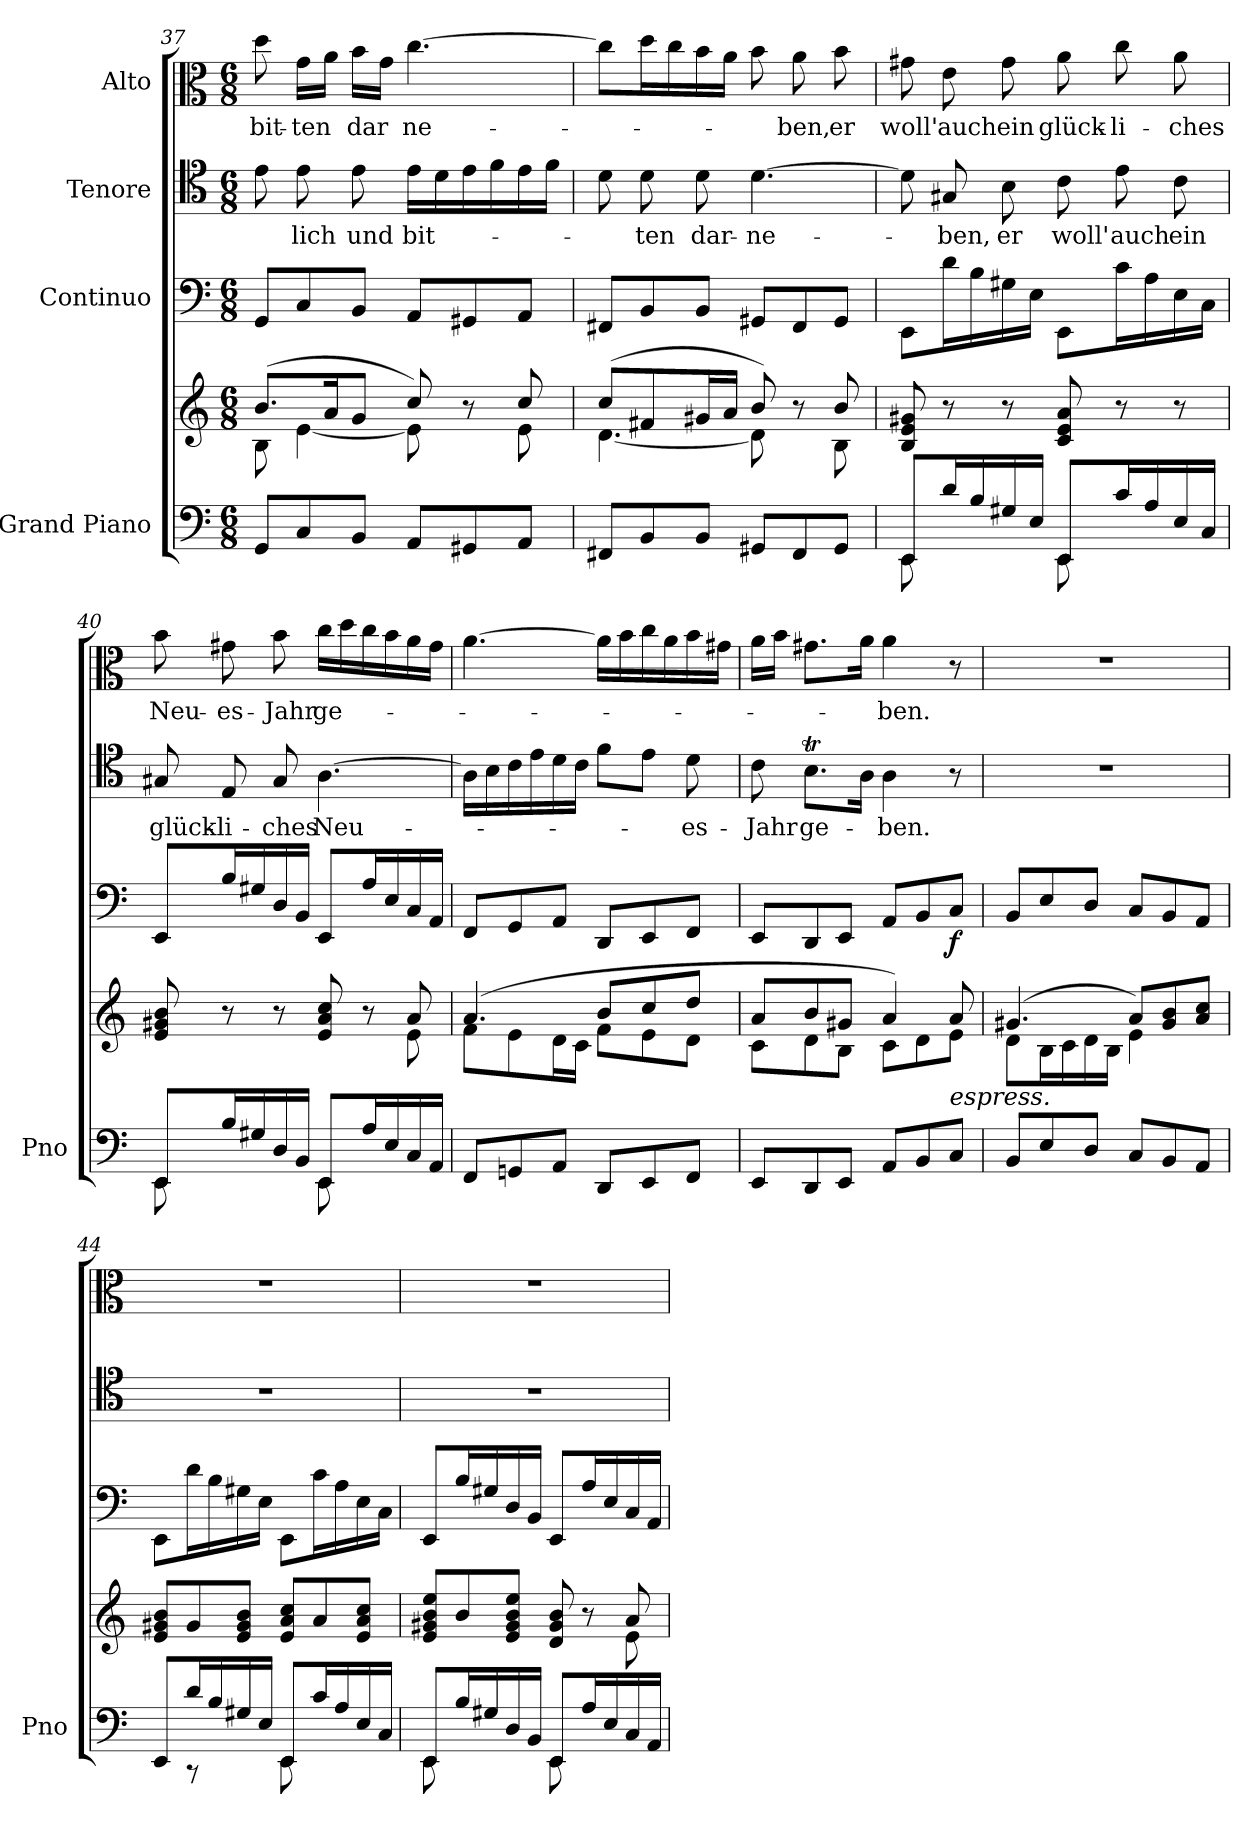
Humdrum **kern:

**kern	**kern	**kern	**dynam	**kern	**text	**kern	**text
*part4	*part4	*part3	*part3	*part2	*part2	*part1	*part1
*staff5	*staff4	*staff3	*staff3	*staff2	*staff2	*staff1	*staff1
*I"Grand Piano	*	*I"Continuo	*	*I"Tenore	*	*I"Alto	*
*I'Pno	*	*	*	*	*	*	*
*clefF4	*clefG2	*clefF4	*	*clefC4	*	*clefC3	*
*k[]	*k[]	*k[]	*	*k[]	*	*k[]	*
*M6/8	*M6/8	*M6/8	*	*M6/8	*	*M6/8	*
=37	=37	=37	=37	=37	=37	=37	=37
*	*^	*	*	*	*	*	*
!	!	!	!	!	!	!	!	!LO:LY:b
8GG/L	(>8.b/L	8B\	8GG/L	.	8e\	.	8dd\	bit-
!	!	!	!	!	!	!LO:LY:b	!	!LO:LY:b
8C/	.	[4e\	8C/	.	8e\	lich	16g\LL	-ten
.	16a/K	.	.	.	.	.	16a\JJ	.
!	!	!	!	!	!	!LO:LY:b	!	!LO:LY:b
8BB/J	8g/J	.	8BB/J	.	8e\	und	16b\LL	dar
.	.	.	.	.	.	.	16g\JJ	.
!	!	!	!	!	!	!LO:LY:b	!	!LO:LY:b
8AA/L	8cc/)	8e\]	8AA/L	.	16e\LL	bit-	[4.cc\	ne-
.	.	.	.	.	16d\	.	.	.
8GG#X/	8r	8ryy	8GG#X/	.	16e\	.	.	.
.	.	.	.	.	16f\	.	.	.
8AA/J	8cc/	8e\	8AA/J	.	16e\	.	.	.
.	.	.	.	.	16f\JJ	.	.	.
=38	=38	=38	=38	=38	=38	=38	=38	=38
8FF#X/L	(>8cc/L	[4.d\	8FF#X/L	.	8d\	.	8cc\L]	.
!	!	!	!	!	!	!LO:LY:b	!	!
8BB/	8f#X/	.	8BB/	.	8d\	ten	16dd\L	.
.	.	.	.	.	.	.	16cc\	.
!	!	!	!	!	!	!LO:LY:b	!	!
8BB/J	16g#X/L	.	8BB/J	.	8d\	dar-	16b\	.
.	16a/JJ	.	.	.	.	.	16a\JJ	.
!	!	!	!	!	!	!LO:LY:b	!	!
8GG#X/L	8b/)	8d\]	8GG#X/L	.	[4.d\	-ne-	8b\	.
!	!	!	!	!	!	!	!	!LO:LY:b
8FF#/	8r	8ryy	8FF#/	.	.	.	8a\	-ben,
!	!	!	!	!	!	!	!	!LO:LY:b
8GG#/J	8b/	8B\	8GG#/J	.	.	.	8b\	er
=39	=39	=39	=39	=39	=39	=39	=39	=39
*^	*	*	*	*	*	*	*	*
!	!	!	!	!	!	!	!	!	!LO:LY:b
*	*	*v	*v	*	*	*	*	*	*
8EE/L	8EE\	8B/ 8e/ 8g#X/	8EE\L	.	8d\]	.	8g#X\	woll'
!	!	!	!	!	!	!LO:LY:b	!	!LO:LY:b
16d/L	4ryy	8r	16d\L	.	8G#X/	-ben,	8e\	auch
16B/	.	.	16B\	.	.	.	.	.
!	!	!	!	!	!	!LO:LY:b	!	!LO:LY:b
16G#X/	.	8r	16G#X\	.	8B\	er	8g#\	ein
16E/JJ	.	.	16E\JJ	.	.	.	.	.
!	!	!	!	!	!	!LO:LY:b	!	!LO:LY:b
8EE/L	8EE\	8c/ 8e/ 8a/	8EE\L	.	8c\	woll'	8a\	glück-
!	!	!	!	!	!	!LO:LY:b	!	!LO:LY:b
16c/L	4ryy	8r	16c\L	.	8e\	auch	8cc\	-li-
16A/	.	.	16A\	.	.	.	.	.
!	!	!	!	!	!	!LO:LY:b	!	!LO:LY:b
16E/	.	8r	16E\	.	8c\	ein	8a\	-ches
16C/JJ	.	.	16C\JJ	.	.	.	.	.
!!LO:LB:g=z
=40	=40	=40	=40	=40	=40	=40	=40	=40
*	*	*^	*	*	*	*	*	*
!	!	!	!	!	!	!	!LO:LY:b	!	!LO:LY:b
8EE/L	8EE\	8e/ 8g#X/ 8b/	8ryy	8EE/L	.	8G#X/	glück-	8b\	Neu-
!	!	!	!	!	!	!	!LO:LY:b	!	!LO:LY:b
*	*	*v	*v	*	*	*	*	*	*
16B/L	8ryy	8r	16B/L	.	8E/	-li-	8g#X\	-es-
16G#X/	.	.	16G#X/	.	.	.	.	.
!	!	!	!	!	!	!LO:LY:b	!	!LO:LY:b
16D/	8ryy	8r	16D/	.	8G#/	-ches	8b\	-Jahr
16BB/JJ	.	.	16BB/JJ	.	.	.	.	.
!	!	!	!	!	!	!LO:LY:b	!	!LO:LY:b
8EE/L	8EE\	8e/ 8a/ 8cc/	8EE/L	.	[4.A\	Neu-	16cc\LL	ge-
.	.	.	.	.	.	.	16dd\	.
16A/L	8ryy	8r	16A/L	.	.	.	16cc\	.
16E/	.	.	16E/	.	.	.	16b\	.
*	*	*^	*	*	*	*	*	*
16C/	8ryy	8a/	8e\	16C/	.	.	.	16a\	.
16AA/JJ	.	.	.	16AA/JJ	.	.	.	16g#\JJ	.
*v	*v	*	*	*	*	*	*	*	*
=41	=41	=41	=41	=41	=41	=41	=41	=41
8FF/L	(>4.a/	8f\L	8FF/L	.	16A\LL]	.	[4.a\	.
.	.	.	.	.	16B\	.	.	.
8GGn/	.	8e\	8GG/	.	16c\	.	.	.
.	.	.	.	.	16e\	.	.	.
8AA/J	.	16d\L	8AA/J	.	16d\	.	.	.
.	.	16c\JJ	.	.	16c\JJ	.	.	.
8DD/L	8b/L	8f\L	8DD/L	.	8f\L	.	16a\LL]	.
.	.	.	.	.	.	.	16b\	.
8EE/	8cc/	8e\	8EE/	.	8e\J	.	16cc\	.
.	.	.	.	.	.	.	16a\	.
!	!	!	!	!	!	!LO:LY:b	!	!
8FF/J	8dd/J	8d\J	8FF/J	.	8d\	es-	16b\	.
.	.	.	.	.	.	.	16g#X\JJ	.
=42	=42	=42	=42	=42	=42	=42	=42	=42
!	!	!	!	!	!	!LO:LY:b	!	!
8EE/L	8a/L	8c\L	8EE/L	.	8c\	-Jahr	16a\LL	.
.	.	.	.	.	.	.	16b\JJ	.
!	!	!	!	!	!	!LO:LY:b	!	!
8DD/	8b/	8d\	8DD/	.	8.Bt\L	ge-	8.g#X\L	.
8EE/J	8g#X/J	8B\J	8EE/J	.	.	.	.	.
.	.	.	.	.	16A\Jk	.	16a\Jk	.
!	!	!	!	!	!	!LO:LY:b	!	!LO:LY:b
8AA/L	4a/)	8c\L	8AA/L	.	4A\	ben.	4a\	-ben.
8BB/	.	8d\	8BB/	.	.	.	.	.
!	!LO:TX:b:i:t=espress.	!	!	!	!	!	!	!
!	!	!	!	!LO:DY:b	!	!	!	!
8C/J	8a/	8e\J	8C/J	f	8r	.	8r	.
=43	=43	=43	=43	=43	=43	=43	=43	=43
8BB/L	(>4.g#X/	8d\L	8BB/L	.	2.r	.	2.r	.
8E/	.	16B\L	8E/	.	.	.	.	.
.	.	16c\	.	.	.	.	.	.
8D/J	.	16d\	8D/J	.	.	.	.	.
.	.	16B\JJ	.	.	.	.	.	.
8C/L	8a/L)	4e\	8C/L	.	.	.	.	.
8BB/	8g#/ 8b/	.	8BB/	.	.	.	.	.
8AA/J	8a/ 8cc/J	8ryy	8AA/J	.	.	.	.	.
*	*v	*v	*	*	*	*	*	*
=44	=44	=44	=44	=44	=44	=44	=44
*^	*	*	*	*	*	*	*
8EE/L	8EE/yy	8e/ 8g#X/ 8b/L	8EE\L	.	2.r	.	2.r	.
16d/L	8r	8g#/	16d\L	.	.	.	.	.
16B/	.	.	16B\	.	.	.	.	.
16G#X/	8ryy	8e/ 8g#/ 8b/J	16G#X\	.	.	.	.	.
16E/JJ	.	.	16E\JJ	.	.	.	.	.
8EE/L	8EE\	8e/ 8a/ 8cc/L	8EE\L	.	.	.	.	.
16c/L	8ryy	8a/	16c\L	.	.	.	.	.
16A/	.	.	16A\	.	.	.	.	.
16E/	8ryy	8e/ 8a/ 8cc/J	16E\	.	.	.	.	.
16C/JJ	.	.	16C\JJ	.	.	.	.	.
!!LO:PB:g=z
=45	=45	=45	=45	=45	=45	=45	=45	=45
*	*	*^	*	*	*	*	*	*
8EE/L	8EE\	8e/ 8g#X/ 8b/ 8ee/L	8ryy	8EE/L	.	2.r	.	2.r	.
*	*	*v	*v	*	*	*	*	*	*
16B/L	8ryy	8b/	16B/L	.	.	.	.	.
16G#X/	.	.	16G#X/	.	.	.	.	.
16D/	8ryy	8e/ 8g#/ 8b/ 8ee/J	16D/	.	.	.	.	.
16BB/JJ	.	.	16BB/JJ	.	.	.	.	.
8EE/L	8EE\	8d/ 8g#/ 8b/	8EE/L	.	.	.	.	.
16A/L	8ryy	8r	16A/L	.	.	.	.	.
16E/	.	.	16E/	.	.	.	.	.
*	*	*^	*	*	*	*	*	*
16C/	8ryy	8a/	8e\	16C/	.	.	.	.	.
16AA/JJ	.	.	.	16AA/JJ	.	.	.	.	.
*v	*v	*	*	*	*	*	*	*	*
*	*v	*v	*	*	*	*	*	*
=	=	=	=	=	=	=	=
*-	*-	*-	*-	*-	*-	*-	*-
